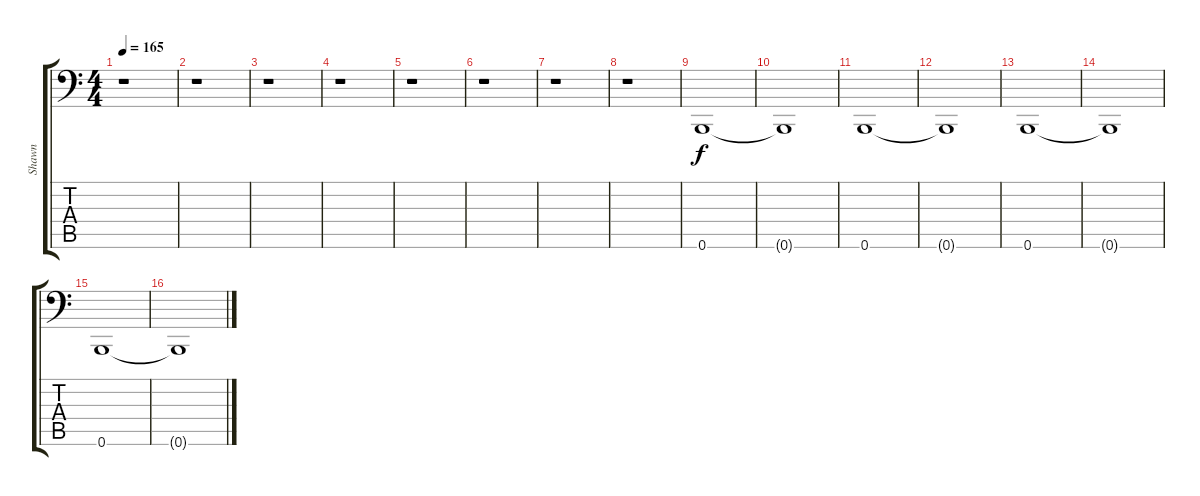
\track ("Shawn" "Shawn") {instrument electricbasspick}
\staff {score tabs}
\tuning (Db3 Ab2 E2 B1 Gb1 B0) {hide}
\ts (4 4)
\tempo 165
\clef f4
\ks c
r.1{dy f instrument electricbasspick} |
r.1 |
r.1 |
r.1 |
r.1 |
r.1 |
r.1 |
r.1 |
0.6.1 |
0.6{t}.1 |
0.6.1 |
0.6{t}.1 |
0.6.1 |
0.6{t}.1 |
0.6.1 |
0.6{t}.1
